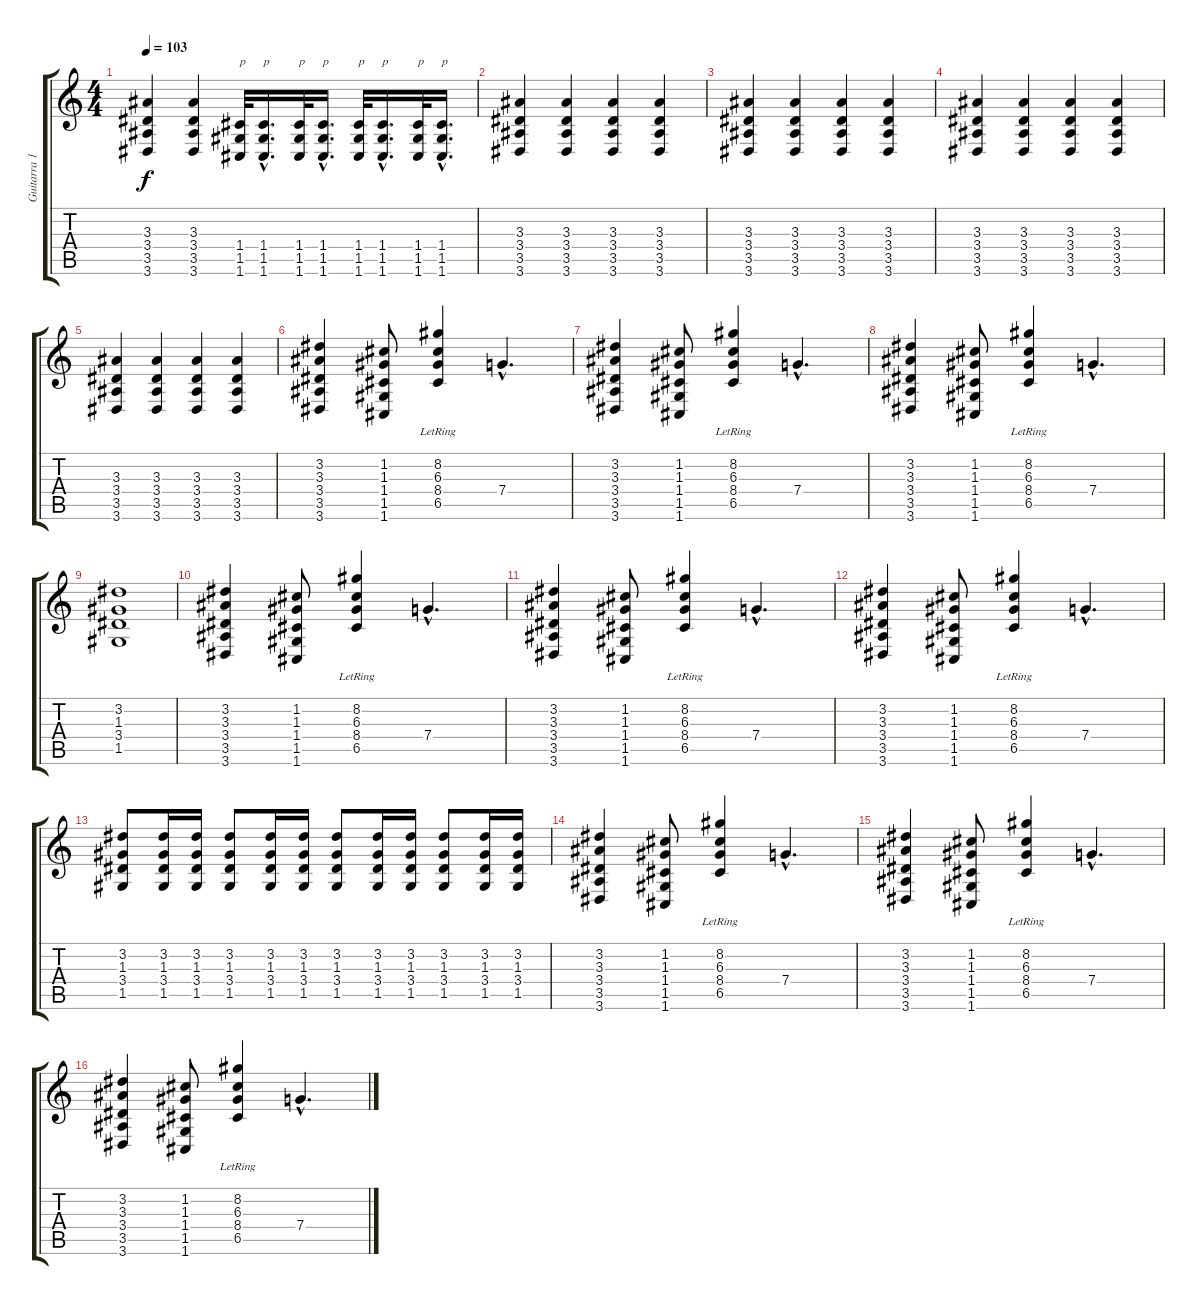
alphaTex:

\track ("Guitarra 1" "Guitarra 1") {instrument distortionguitar}
\staff {score tabs}
\tuning (E4 C4 G3 C3 G2 C2) {hide}
\ts (4 4)
\tempo 103
\clef g2
\ks c
(3.3 3.4 3.5 3.6).4{dy f} (3.3 3.4 3.5 3.6).4 (1.4 1.5 1.6).32{txt "p"} (1.4{hac} 1.5{hac} 1.6{hac}).16{d txt "p"} (1.4 1.5 1.6).32{txt "p"} (1.4{hac} 1.5{hac} 1.6{hac}).16{d txt "p"} (1.4 1.5 1.6).32{txt "p"} (1.4{hac} 1.5{hac} 1.6{hac}).16{d txt "p"} (1.4 1.5 1.6).32{txt "p"} (1.4{hac} 1.5{hac} 1.6{hac}).16{d txt "p"} |
(3.3 3.4 3.5 3.6).4 (3.3 3.4 3.5 3.6).4 (3.3 3.4 3.5 3.6).4 (3.3 3.4 3.5 3.6).4 |
(3.3 3.4 3.5 3.6).4 (3.3 3.4 3.5 3.6).4 (3.3 3.4 3.5 3.6).4 (3.3 3.4 3.5 3.6).4 |
(3.3 3.4 3.5 3.6).4 (3.3 3.4 3.5 3.6).4 (3.3 3.4 3.5 3.6).4 (3.3 3.4 3.5 3.6).4 |
(3.3 3.4 3.5 3.6).4 (3.3 3.4 3.5 3.6).4 (3.3 3.4 3.5 3.6).4 (3.3 3.4 3.5 3.6).4 |
(3.2 3.3 3.4 3.5 3.6).4 (1.2 1.3 1.4 1.5 1.6).8 (8.2{lr} 6.3{lr} 8.4 6.5{lr}).4 7.4{hac}.4{d} |
(3.2 3.3 3.4 3.5 3.6).4 (1.2 1.3 1.4 1.5 1.6).8 (8.2{lr} 6.3{lr} 8.4 6.5{lr}).4 7.4{hac}.4{d} |
(3.2 3.3 3.4 3.5 3.6).4 (1.2 1.3 1.4 1.5 1.6).8 (8.2{lr} 6.3{lr} 8.4 6.5{lr}).4 7.4{hac}.4{d} |
(3.2 1.3 3.4 1.5).1 |
(3.2 3.3 3.4 3.5 3.6).4 (1.2 1.3 1.4 1.5 1.6).8 (8.2{lr} 6.3{lr} 8.4 6.5{lr}).4 7.4{hac}.4{d} |
(3.2 3.3 3.4 3.5 3.6).4 (1.2 1.3 1.4 1.5 1.6).8 (8.2{lr} 6.3{lr} 8.4 6.5{lr}).4 7.4{hac}.4{d} |
(3.2 3.3 3.4 3.5 3.6).4 (1.2 1.3 1.4 1.5 1.6).8 (8.2{lr} 6.3{lr} 8.4 6.5{lr}).4 7.4{hac}.4{d} |
(3.2 1.3 3.4 1.5).8 (3.2 1.3 3.4 1.5).16 (3.2 1.3 3.4 1.5).16 (3.2 1.3 3.4 1.5).8 (3.2 1.3 3.4 1.5).16 (3.2 1.3 3.4 1.5).16 (3.2 1.3 3.4 1.5).8 (3.2 1.3 3.4 1.5).16 (3.2 1.3 3.4 1.5).16 (3.2 1.3 3.4 1.5).8 (3.2 1.3 3.4 1.5).16 (3.2 1.3 3.4 1.5).16 |
(3.2 3.3 3.4 3.5 3.6).4 (1.2 1.3 1.4 1.5 1.6).8 (8.2{lr} 6.3{lr} 8.4 6.5{lr}).4 7.4{hac}.4{d} |
(3.2 3.3 3.4 3.5 3.6).4 (1.2 1.3 1.4 1.5 1.6).8 (8.2{lr} 6.3{lr} 8.4 6.5{lr}).4 7.4{hac}.4{d} |
(3.2 3.3 3.4 3.5 3.6).4 (1.2 1.3 1.4 1.5 1.6).8 (8.2{lr} 6.3{lr} 8.4 6.5{lr}).4 7.4{hac}.4{d}
